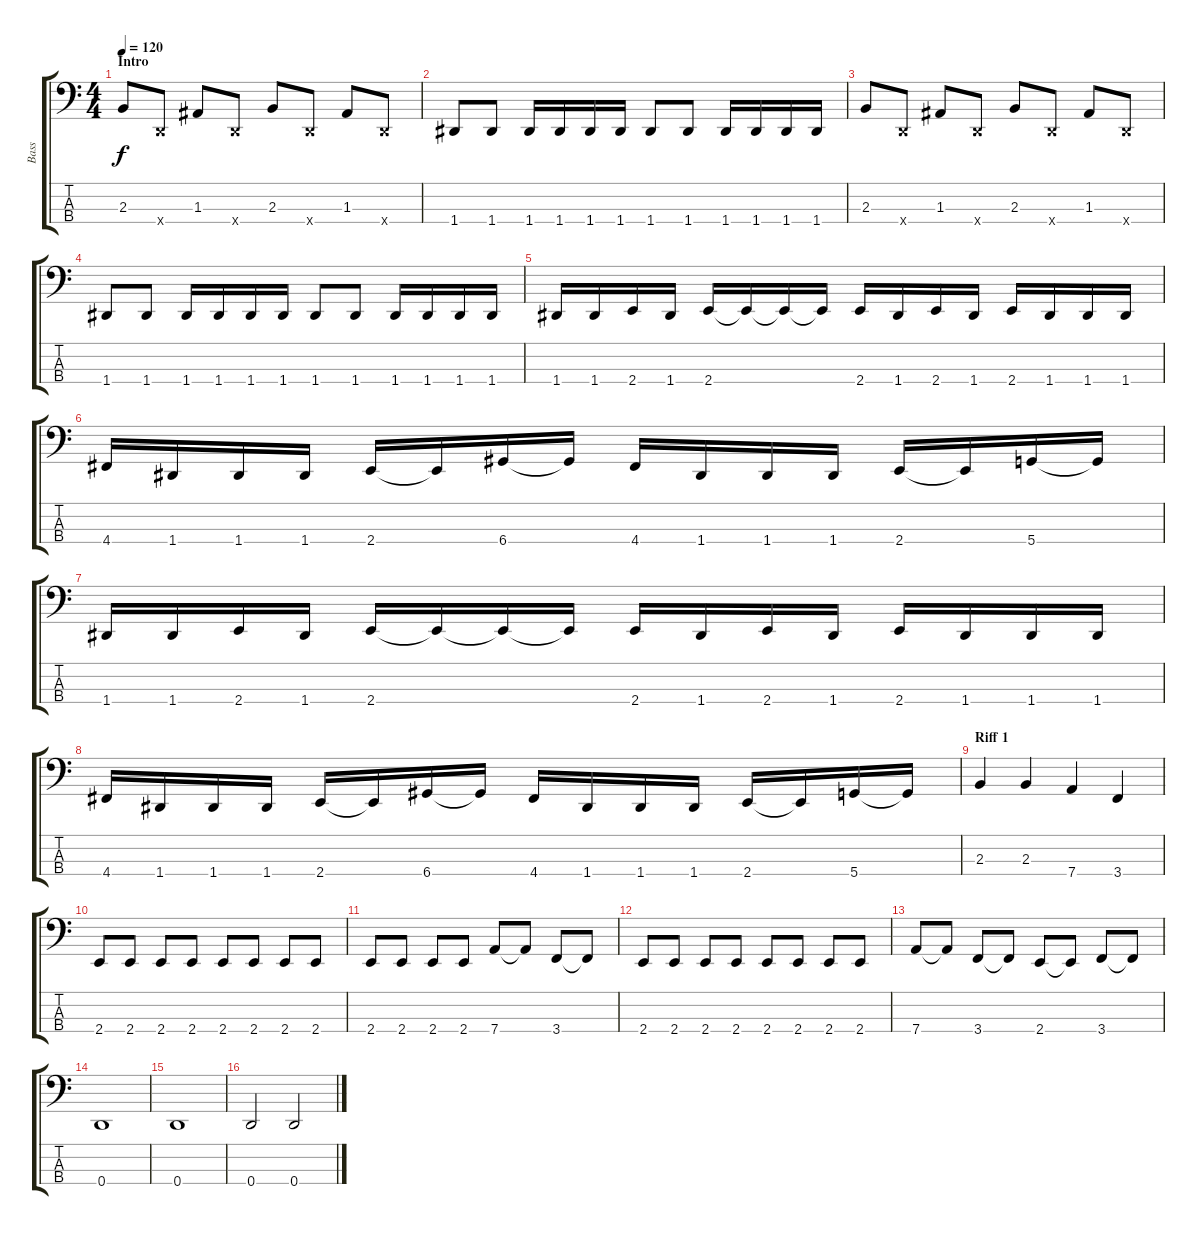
\track ("Bass" "Bass") {instrument electricbasspick}
\staff {score tabs}
\tuning (G2 D2 A1 D1) {hide}
\ts (4 4)
\section ("" "Intro")
\tempo 120
\clef f4
\ks c
2.3.8{dy f instrument electricbasspick} 0.4{x}.8 1.3.8 0.4{x}.8 2.3.8 0.4{x}.8 1.3.8 0.4{x}.8 |
1.4.8 1.4.8 1.4.16 1.4.16 1.4.16 1.4.16 1.4.8 1.4.8 1.4.16 1.4.16 1.4.16 1.4.16 |
2.3.8 0.4{x}.8 1.3.8 0.4{x}.8 2.3.8 0.4{x}.8 1.3.8 0.4{x}.8 |
1.4.8 1.4.8 1.4.16 1.4.16 1.4.16 1.4.16 1.4.8 1.4.8 1.4.16 1.4.16 1.4.16 1.4.16 |
1.4.16 1.4.16 2.4.16 1.4.16 2.4.16 2.4{t}.16 2.4{t}.16 2.4{t}.16 2.4.16 1.4.16 2.4.16 1.4.16 2.4.16 1.4.16 1.4.16 1.4.16 |
4.4.16 1.4.16 1.4.16 1.4.16 2.4.16 2.4{t}.16 6.4.16 6.4{t}.16 4.4.16 1.4.16 1.4.16 1.4.16 2.4.16 2.4{t}.16 5.4.16 5.4{t}.16 |
1.4.16 1.4.16 2.4.16 1.4.16 2.4.16 2.4{t}.16 2.4{t}.16 2.4{t}.16 2.4.16 1.4.16 2.4.16 1.4.16 2.4.16 1.4.16 1.4.16 1.4.16 |
4.4.16 1.4.16 1.4.16 1.4.16 2.4.16 2.4{t}.16 6.4.16 6.4{t}.16 4.4.16 1.4.16 1.4.16 1.4.16 2.4.16 2.4{t}.16 5.4.16 5.4{t}.16 |
\section ("" "Riff 1")
2.3.4 2.3.4 7.4.4 3.4.4 |
2.4.8 2.4.8 2.4.8 2.4.8 2.4.8 2.4.8 2.4.8 2.4.8 |
2.4.8 2.4.8 2.4.8 2.4.8 7.4.8 7.4{t}.8 3.4.8 3.4{t}.8 |
2.4.8 2.4.8 2.4.8 2.4.8 2.4.8 2.4.8 2.4.8 2.4.8 |
7.4.8 7.4{t}.8 3.4.8 3.4{t}.8 2.4.8 2.4{t}.8 3.4.8 3.4{t}.8 |
0.4.1 |
0.4.1 |
0.4.2 0.4.2
